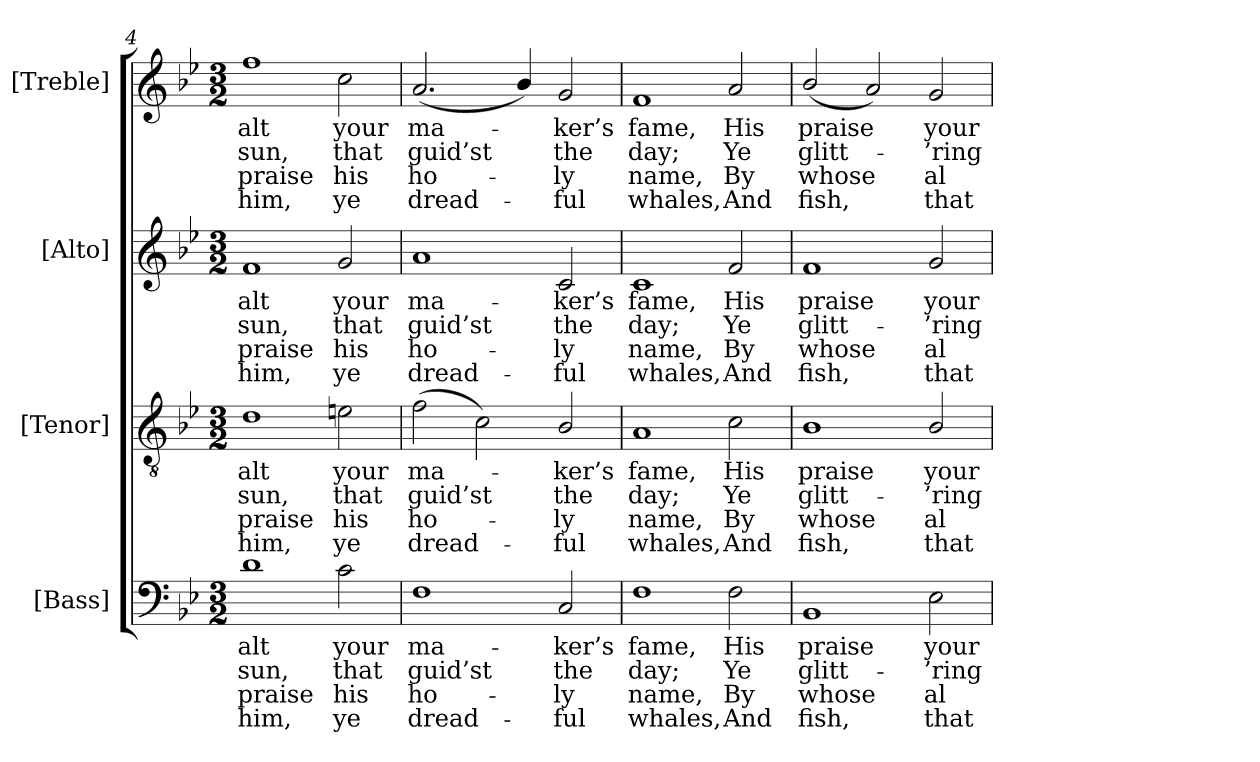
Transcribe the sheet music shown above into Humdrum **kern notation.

**kern	**text	**text	**text	**text	**kern	**text	**text	**text	**text	**kern	**text	**text	**text	**text	**kern	**text	**text	**text	**text
*part4	*part4	*part4	*part4	*part4	*part3	*part3	*part3	*part3	*part3	*part2	*part2	*part2	*part2	*part2	*part1	*part1	*part1	*part1	*part1
*staff4	*staff4	*staff4	*staff4	*staff4	*staff3	*staff3	*staff3	*staff3	*staff3	*staff2	*staff2	*staff2	*staff2	*staff2	*staff1	*staff1	*staff1	*staff1	*staff1
*I"[Bass]	*	*	*	*	*I"[Tenor]	*	*	*	*	*I"[Alto]	*	*	*	*	*I"[Treble]	*	*	*	*
*clefF4	*	*	*	*	*clefGv2	*	*	*	*	*clefG2	*	*	*	*	*clefG2	*	*	*	*
*	*	*	*	*	*ITrd7c12	*	*	*	*	*	*	*	*	*	*	*	*	*	*
*k[b-e-]	*	*	*	*	*k[b-e-]	*	*	*	*	*k[b-e-]	*	*	*	*	*k[b-e-]	*	*	*	*
*g:	*	*	*	*	*g:	*	*	*	*	*g:	*	*	*	*	*g:	*	*	*	*
*M3/2	*	*	*	*	*M3/2	*	*	*	*	*M3/2	*	*	*	*	*M3/2	*	*	*	*
=4	=4	=4	=4	=4	=4	=4	=4	=4	=4	=4	=4	=4	=4	=4	=4	=4	=4	=4	=4
!	!LO:LY:b:color=#000000	!LO:LY:b:color=#000000	!LO:LY:b:color=#000000	!LO:LY:b:color=#000000	!	!	!	!	!	!	!	!	!	!	!	!	!	!	!
!	!	!	!	!	!	!LO:LY:b:color=#000000	!LO:LY:b:color=#000000	!LO:LY:b:color=#000000	!LO:LY:b:color=#000000	!	!	!	!	!	!	!	!	!	!
!	!	!	!	!	!	!	!	!	!	!	!LO:LY:b:color=#000000	!LO:LY:b:color=#000000	!LO:LY:b:color=#000000	!LO:LY:b:color=#000000	!	!	!	!	!
!	!	!	!	!	!	!	!	!	!	!	!	!	!	!	!	!LO:LY:b:color=#000000	!LO:LY:b:color=#000000	!LO:LY:b:color=#000000	!LO:LY:b:color=#000000
1di	-alt	sun,	praise	him,	1Di	-alt	sun,	praise	him,	1fi	-alt	sun,	praise	him,	1ffi	-alt	sun,	praise	him,
!	!LO:LY:b:color=#000000	!LO:LY:b:color=#000000	!LO:LY:b:color=#000000	!LO:LY:b:color=#000000	!	!	!	!	!	!	!	!	!	!	!	!	!	!	!
!	!	!	!	!	!	!LO:LY:b:color=#000000	!LO:LY:b:color=#000000	!LO:LY:b:color=#000000	!LO:LY:b:color=#000000	!	!	!	!	!	!	!	!	!	!
!	!	!	!	!	!	!	!	!	!	!	!LO:LY:b:color=#000000	!LO:LY:b:color=#000000	!LO:LY:b:color=#000000	!LO:LY:b:color=#000000	!	!	!	!	!
!	!	!	!	!	!	!	!	!	!	!	!	!	!	!	!	!LO:LY:b:color=#000000	!LO:LY:b:color=#000000	!LO:LY:b:color=#000000	!LO:LY:b:color=#000000
2ci\	your	that	his	ye	2Eni\	your	that	his	ye	2gi/	your	that	his	ye	2cci\	your	that	his	ye
=5	=5	=5	=5	=5	=5	=5	=5	=5	=5	=5	=5	=5	=5	=5	=5	=5	=5	=5	=5
!	!LO:LY:b:color=#000000	!LO:LY:b:color=#000000	!LO:LY:b:color=#000000	!LO:LY:b:color=#000000	!	!	!	!	!	!	!	!	!	!	!	!	!	!	!
!	!	!	!	!	!	!LO:LY:b:color=#000000	!LO:LY:b:color=#000000	!LO:LY:b:color=#000000	!LO:LY:b:color=#000000	!	!	!	!	!	!	!	!	!	!
!	!	!	!	!	!	!	!	!	!	!	!LO:LY:b:color=#000000	!LO:LY:b:color=#000000	!LO:LY:b:color=#000000	!LO:LY:b:color=#000000	!	!	!	!	!
!	!	!	!	!	!	!	!	!	!	!	!	!	!	!	!	!LO:LY:b:color=#000000	!LO:LY:b:color=#000000	!LO:LY:b:color=#000000	!LO:LY:b:color=#000000
1Fi	ma-	guid’st	ho-	-dread-	(2Fi\	ma-	guid’st	ho-	-dread-	1ai	ma-	guid’st	ho-	-dread-	(2.ai/	ma-	guid’st	ho-	-dread-
.	.	.	.	.	2Ci\)	.	.	.	.	.	.	.	.	.	.	.	.	.	.
.	.	.	.	.	.	.	.	.	.	.	.	.	.	.	4b-i/)	.	.	.	.
!	!LO:LY:b:color=#000000	!LO:LY:b:color=#000000	!LO:LY:b:color=#000000	!LO:LY:b:color=#000000	!	!	!	!	!	!	!	!	!	!	!	!	!	!	!
!	!	!	!	!	!	!LO:LY:b:color=#000000	!LO:LY:b:color=#000000	!LO:LY:b:color=#000000	!LO:LY:b:color=#000000	!	!	!	!	!	!	!	!	!	!
!	!	!	!	!	!	!	!	!	!	!	!LO:LY:b:color=#000000	!LO:LY:b:color=#000000	!LO:LY:b:color=#000000	!LO:LY:b:color=#000000	!	!	!	!	!
!	!	!	!	!	!	!	!	!	!	!	!	!	!	!	!	!LO:LY:b:color=#000000	!LO:LY:b:color=#000000	!LO:LY:b:color=#000000	!LO:LY:b:color=#000000
2Ci/	-ker’s	the	-ly	ful	2BB-i/	-ker’s	the	-ly	ful	2ci/	-ker’s	the	-ly	ful	2gi/	-ker’s	the	-ly	ful
=6	=6	=6	=6	=6	=6	=6	=6	=6	=6	=6	=6	=6	=6	=6	=6	=6	=6	=6	=6
!	!LO:LY:b:color=#000000	!LO:LY:b:color=#000000	!LO:LY:b:color=#000000	!LO:LY:b:color=#000000	!	!	!	!	!	!	!	!	!	!	!	!	!	!	!
!	!	!	!	!	!	!LO:LY:b:color=#000000	!LO:LY:b:color=#000000	!LO:LY:b:color=#000000	!LO:LY:b:color=#000000	!	!	!	!	!	!	!	!	!	!
!	!	!	!	!	!	!	!	!	!	!	!LO:LY:b:color=#000000	!LO:LY:b:color=#000000	!LO:LY:b:color=#000000	!LO:LY:b:color=#000000	!	!	!	!	!
!	!	!	!	!	!	!	!	!	!	!	!	!	!	!	!	!LO:LY:b:color=#000000	!LO:LY:b:color=#000000	!LO:LY:b:color=#000000	!LO:LY:b:color=#000000
1Fi	fame,	day;	name,	whales,	1AAi	fame,	day;	name,	whales,	1ci	fame,	day;	name,	whales,	1fi	fame,	day;	name,	whales,
!	!LO:LY:b:color=#000000	!LO:LY:b:color=#000000	!LO:LY:b:color=#000000	!LO:LY:b:color=#000000	!	!	!	!	!	!	!	!	!	!	!	!	!	!	!
!	!	!	!	!	!	!LO:LY:b:color=#000000	!LO:LY:b:color=#000000	!LO:LY:b:color=#000000	!LO:LY:b:color=#000000	!	!	!	!	!	!	!	!	!	!
!	!	!	!	!	!	!	!	!	!	!	!LO:LY:b:color=#000000	!LO:LY:b:color=#000000	!LO:LY:b:color=#000000	!LO:LY:b:color=#000000	!	!	!	!	!
!	!	!	!	!	!	!	!	!	!	!	!	!	!	!	!	!LO:LY:b:color=#000000	!LO:LY:b:color=#000000	!LO:LY:b:color=#000000	!LO:LY:b:color=#000000
2Fi\	His	Ye	By	And	2Ci\	His	Ye	By	And	2fi/	His	Ye	By	And	2ai/	His	Ye	By	And
=7	=7	=7	=7	=7	=7	=7	=7	=7	=7	=7	=7	=7	=7	=7	=7	=7	=7	=7	=7
!	!LO:LY:b:color=#000000	!LO:LY:b:color=#000000	!LO:LY:b:color=#000000	!LO:LY:b:color=#000000	!	!	!	!	!	!	!	!	!	!	!	!	!	!	!
!	!	!	!	!	!	!LO:LY:b:color=#000000	!LO:LY:b:color=#000000	!LO:LY:b:color=#000000	!LO:LY:b:color=#000000	!	!	!	!	!	!	!	!	!	!
!	!	!	!	!	!	!	!	!	!	!	!LO:LY:b:color=#000000	!LO:LY:b:color=#000000	!LO:LY:b:color=#000000	!LO:LY:b:color=#000000	!	!	!	!	!
!	!	!	!	!	!	!	!	!	!	!	!	!	!	!	!	!LO:LY:b:color=#000000	!LO:LY:b:color=#000000	!LO:LY:b:color=#000000	!LO:LY:b:color=#000000
1BB-i	praise	glitt-	whose	fish,	1BB-i	praise	glitt-	whose	fish,	1fi	praise	glitt-	whose	fish,	(2b-i/	praise	glitt-	whose	fish,
.	.	.	.	.	.	.	.	.	.	.	.	.	.	.	2ai/)	.	.	.	.
!	!LO:LY:b:color=#000000	!LO:LY:b:color=#000000	!LO:LY:b:color=#000000	!LO:LY:b:color=#000000	!	!	!	!	!	!	!	!	!	!	!	!	!	!	!
!	!	!	!	!	!	!LO:LY:b:color=#000000	!LO:LY:b:color=#000000	!LO:LY:b:color=#000000	!LO:LY:b:color=#000000	!	!	!	!	!	!	!	!	!	!
!	!	!	!	!	!	!	!	!	!	!	!LO:LY:b:color=#000000	!LO:LY:b:color=#000000	!LO:LY:b:color=#000000	!LO:LY:b:color=#000000	!	!	!	!	!
!	!	!	!	!	!	!	!	!	!	!	!	!	!	!	!	!LO:LY:b:color=#000000	!LO:LY:b:color=#000000	!LO:LY:b:color=#000000	!LO:LY:b:color=#000000
2E-i\	your	-’ring	al-	-that	2BB-i/	your	-’ring	al-	-that	2gi/	your	-’ring	al-	-that	2gi/	your	-’ring	al-	-that
=	=	=	=	=	=	=	=	=	=	=	=	=	=	=	=	=	=	=	=
*-	*-	*-	*-	*-	*-	*-	*-	*-	*-	*-	*-	*-	*-	*-	*-	*-	*-	*-	*-
